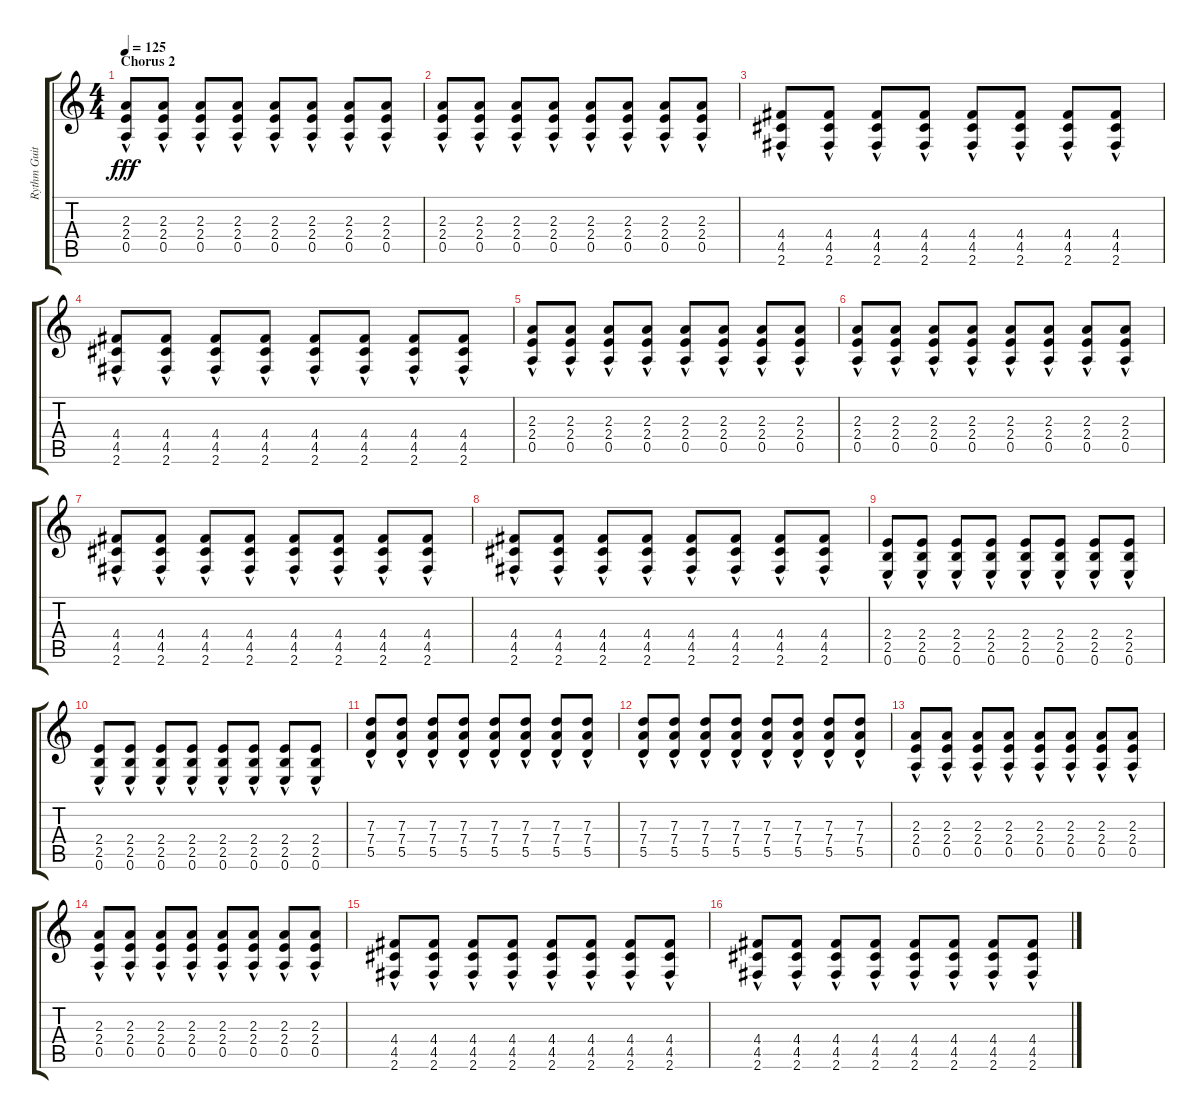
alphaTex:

\track ("Rythm Guitar #2" "Rythm Guit") {instrument overdrivenguitar}
\staff {score tabs}
\tuning (E4 B3 G3 D3 A2 E2) {hide}
\ts (4 4)
\section ("" "Chorus 2")
\tempo 125
\clef g2
\ks c
(2.3 2.4 0.5{hac}).8{dy fff} (2.3 2.4 0.5{hac}).8 (2.3 2.4 0.5{hac}).8 (2.3 2.4 0.5{hac}).8 (2.3 2.4 0.5{hac}).8 (2.3 2.4 0.5{hac}).8 (2.3 2.4 0.5{hac}).8 (2.3 2.4 0.5{hac}).8 |
(2.3 2.4 0.5{hac}).8 (2.3 2.4 0.5{hac}).8 (2.3 2.4 0.5{hac}).8 (2.3 2.4 0.5{hac}).8 (2.3 2.4 0.5{hac}).8 (2.3 2.4 0.5{hac}).8 (2.3 2.4 0.5{hac}).8 (2.3 2.4 0.5{hac}).8 |
(4.4 4.5{hac} 2.6).8 (4.4 4.5{hac} 2.6).8 (4.4 4.5{hac} 2.6).8 (4.4 4.5{hac} 2.6).8 (4.4 4.5{hac} 2.6).8 (4.4 4.5{hac} 2.6).8 (4.4 4.5{hac} 2.6).8 (4.4 4.5{hac} 2.6).8 |
(4.4 4.5{hac} 2.6).8 (4.4 4.5{hac} 2.6).8 (4.4 4.5{hac} 2.6).8 (4.4 4.5{hac} 2.6).8 (4.4 4.5{hac} 2.6).8 (4.4 4.5{hac} 2.6).8 (4.4 4.5{hac} 2.6).8 (4.4 4.5{hac} 2.6).8 |
(2.3 2.4 0.5{hac}).8 (2.3 2.4 0.5{hac}).8 (2.3 2.4 0.5{hac}).8 (2.3 2.4 0.5{hac}).8 (2.3 2.4 0.5{hac}).8 (2.3 2.4 0.5{hac}).8 (2.3 2.4 0.5{hac}).8 (2.3 2.4 0.5{hac}).8 |
(2.3 2.4 0.5{hac}).8 (2.3 2.4 0.5{hac}).8 (2.3 2.4 0.5{hac}).8 (2.3 2.4 0.5{hac}).8 (2.3 2.4 0.5{hac}).8 (2.3 2.4 0.5{hac}).8 (2.3 2.4 0.5{hac}).8 (2.3 2.4 0.5{hac}).8 |
(4.4 4.5{hac} 2.6).8 (4.4 4.5{hac} 2.6).8 (4.4 4.5{hac} 2.6).8 (4.4 4.5{hac} 2.6).8 (4.4 4.5{hac} 2.6).8 (4.4 4.5{hac} 2.6).8 (4.4 4.5{hac} 2.6).8 (4.4 4.5{hac} 2.6).8 |
(4.4 4.5{hac} 2.6).8 (4.4 4.5{hac} 2.6).8 (4.4 4.5{hac} 2.6).8 (4.4 4.5{hac} 2.6).8 (4.4 4.5{hac} 2.6).8 (4.4 4.5{hac} 2.6).8 (4.4 4.5{hac} 2.6).8 (4.4 4.5{hac} 2.6).8 |
(2.4{hac} 2.5 0.6).8 (2.4{hac} 2.5 0.6).8 (2.4{hac} 2.5 0.6).8 (2.4{hac} 2.5 0.6).8 (2.4{hac} 2.5 0.6).8 (2.4{hac} 2.5 0.6).8 (2.4{hac} 2.5 0.6).8 (2.4{hac} 2.5 0.6).8 |
(2.4{hac} 2.5 0.6).8 (2.4{hac} 2.5 0.6).8 (2.4{hac} 2.5 0.6).8 (2.4{hac} 2.5 0.6).8 (2.4{hac} 2.5 0.6).8 (2.4{hac} 2.5 0.6).8 (2.4{hac} 2.5 0.6).8 (2.4{hac} 2.5 0.6).8 |
(7.3 7.4{hac} 5.5).8 (7.3 7.4{hac} 5.5).8 (7.3 7.4{hac} 5.5).8 (7.3 7.4{hac} 5.5).8 (7.3 7.4{hac} 5.5).8 (7.3 7.4{hac} 5.5).8 (7.3 7.4{hac} 5.5).8 (7.3 7.4{hac} 5.5).8 |
(7.3 7.4{hac} 5.5).8 (7.3 7.4{hac} 5.5).8 (7.3 7.4{hac} 5.5).8 (7.3 7.4{hac} 5.5).8 (7.3 7.4{hac} 5.5).8 (7.3 7.4{hac} 5.5).8 (7.3 7.4{hac} 5.5).8 (7.3 7.4{hac} 5.5).8 |
(2.3 2.4 0.5{hac}).8 (2.3 2.4 0.5{hac}).8 (2.3 2.4 0.5{hac}).8 (2.3 2.4 0.5{hac}).8 (2.3 2.4 0.5{hac}).8 (2.3 2.4 0.5{hac}).8 (2.3 2.4 0.5{hac}).8 (2.3 2.4 0.5{hac}).8 |
(2.3 2.4 0.5{hac}).8 (2.3 2.4 0.5{hac}).8 (2.3 2.4 0.5{hac}).8 (2.3 2.4 0.5{hac}).8 (2.3 2.4 0.5{hac}).8 (2.3 2.4 0.5{hac}).8 (2.3 2.4 0.5{hac}).8 (2.3 2.4 0.5{hac}).8 |
(4.4 4.5{hac} 2.6).8 (4.4 4.5{hac} 2.6).8 (4.4 4.5{hac} 2.6).8 (4.4 4.5{hac} 2.6).8 (4.4 4.5{hac} 2.6).8 (4.4 4.5{hac} 2.6).8 (4.4 4.5{hac} 2.6).8 (4.4 4.5{hac} 2.6).8 |
(4.4 4.5{hac} 2.6).8 (4.4 4.5{hac} 2.6).8 (4.4 4.5{hac} 2.6).8 (4.4 4.5{hac} 2.6).8 (4.4 4.5{hac} 2.6).8 (4.4 4.5{hac} 2.6).8 (4.4 4.5{hac} 2.6).8 (4.4 4.5{hac} 2.6).8
